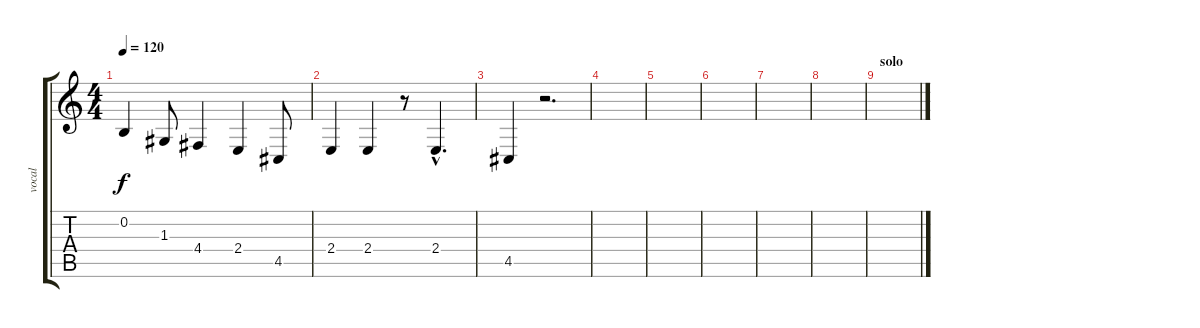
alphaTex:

\track ("vocal" "vocal") {instrument lead6voice}
\staff {score tabs}
\tuning (E4 B3 G3 D3 A2 E2) {hide}
\ts (4 4)
\tempo 120
\clef g2
\ks c
0.2.4{dy f} 1.3.8 4.4.4 2.4.4 4.5.8 |
2.4.4 2.4.4 r.8 2.4{hac}.4{d} |
4.5.4 r.2{d} |
|
|
|
|
|
\section ("" "solo")
